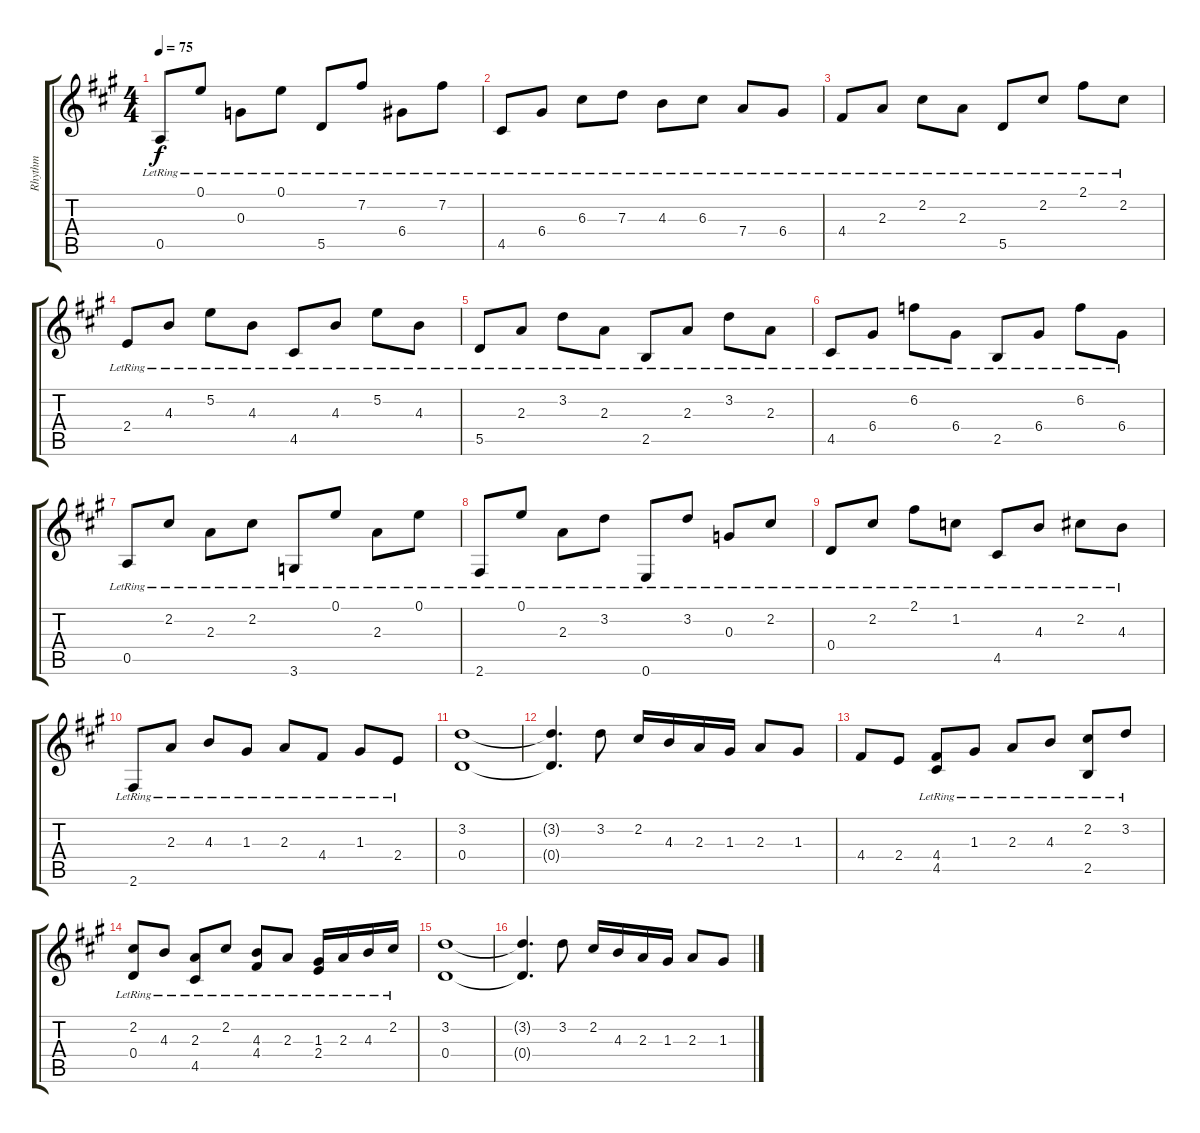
\track ("Rhythm" "Rhythm") {instrument acousticguitarnylon}
\staff {score tabs}
\tuning (E4 B3 G3 D3 A2 E2) {hide}
\ts (4 4)
\tempo 75
\clef g2
\ks f#minor
0.5{lr}.8{dy f} 0.1{lr}.8 0.3{lr}.8 0.1{lr}.8 5.5{lr}.8 7.2{lr}.8 6.4{lr}.8 7.2{lr}.8 |
4.5{lr}.8 6.4{lr}.8 6.3{lr}.8 7.3{lr}.8 4.3{lr}.8 6.3{lr}.8 7.4{lr}.8 6.4{lr}.8 |
4.4{lr}.8 2.3{lr}.8 2.2{lr}.8 2.3{lr}.8 5.5{lr}.8 2.2{lr}.8 2.1{lr}.8 2.2{lr}.8 |
2.4{lr}.8 4.3{lr}.8 5.2{lr}.8 4.3{lr}.8 4.5{lr}.8 4.3{lr}.8 5.2{lr}.8 4.3{lr}.8 |
5.5{lr}.8 2.3{lr}.8 3.2{lr}.8 2.3{lr}.8 2.5{lr}.8 2.3{lr}.8 3.2{lr}.8 2.3{lr}.8 |
4.5{lr}.8 6.4{lr}.8 6.2{lr}.8 6.4{lr}.8 2.5{lr}.8 6.4{lr}.8 6.2{lr}.8 6.4{lr}.8 |
0.5{lr}.8 2.2{lr}.8 2.3{lr}.8 2.2{lr}.8 3.6{lr}.8 0.1{lr}.8 2.3{lr}.8 0.1{lr}.8 |
2.6{lr}.8 0.1{lr}.8 2.3{lr}.8 3.2{lr}.8 0.6{lr}.8 3.2{lr}.8 0.3{lr}.8 2.2{lr}.8 |
0.4{lr}.8 2.2{lr}.8 2.1{lr}.8 1.2{lr}.8 4.5{lr}.8 4.3{lr}.8 2.2{lr}.8 4.3{lr}.8 |
2.6{lr}.8 2.3{lr}.8 4.3{lr}.8 1.3{lr}.8 2.3{lr}.8 4.4{lr}.8 1.3{lr}.8 2.4{lr}.8 |
(3.2 0.4).1 |
(3.2{t} 0.4{t}).4{d} 3.2.8 2.2.16 4.3.16 2.3.16 1.3.16 2.3.8 1.3.8 |
4.4.8 2.4.8 (4.4{lr} 4.5{lr}).8 1.3{lr}.8 2.3{lr}.8 4.3{lr}.8 (2.2{lr} 2.5{lr}).8 3.2{lr}.8 |
(2.2{lr} 0.4{lr}).8 4.3{lr}.8 (2.3{lr} 4.5{lr}).8 2.2{lr}.8 (4.3{lr} 4.4{lr}).8 2.3{lr}.8 (1.3{lr} 2.4{lr}).16 2.3{lr}.16 4.3{lr}.16 2.2{lr}.16 |
(3.2 0.4).1 |
(3.2{t} 0.4{t}).4{d} 3.2.8 2.2.16 4.3.16 2.3.16 1.3.16 2.3.8 1.3.8
